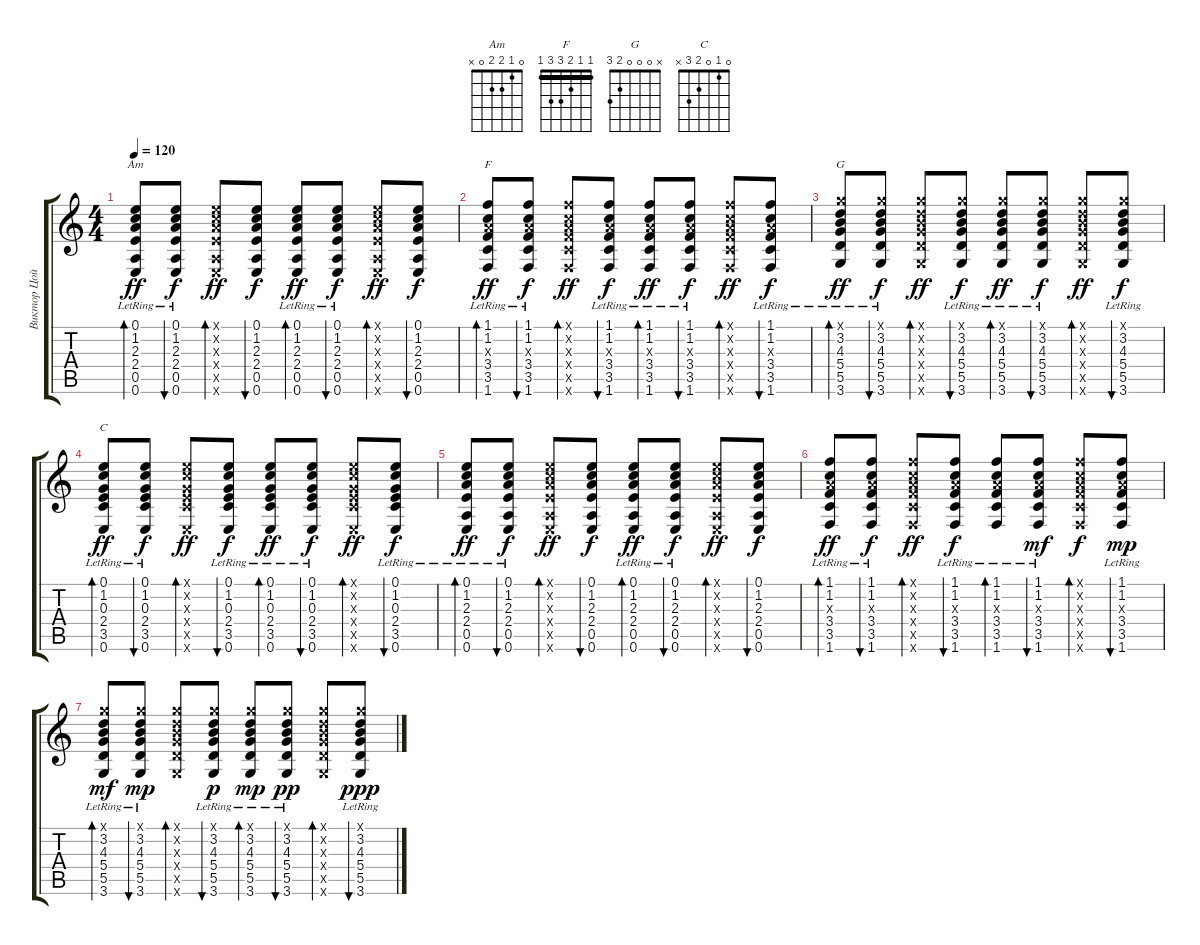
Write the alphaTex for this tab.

\track ("Виктор Цой" "Виктор Цой") {instrument electricguitarjazz}
\staff {score tabs}
\tuning (E4 B3 G3 D3 A2 E2) {hide}
\chord ("Am" 0 1 2 2 0 x)
\chord ("F" 1 1 2 3 3 1) {barre 1}
\chord ("G" x 0 0 0 2 3)
\chord ("C" 0 1 0 2 3 x)
\ts (4 4)
\tempo 120
\clef g2
\ks c
(0.1{lr} 1.2{lr} 2.3{lr} 2.4{lr} 0.5{lr} 0.6{lr}).8{bd 60 ch "Am" dy ff} (0.1{lr} 1.2{lr} 2.3{lr} 2.4{lr} 0.5{lr} 0.6{lr}).8{bu 60 dy f} (0.1{x} 1.2{x} 2.3{x} 2.4{x} 0.5{x} 0.6{x}).8{bd 60 dy ff} (0.1 1.2 2.3 2.4 0.5 0.6).8{bu 60 dy f} (0.1{lr} 1.2{lr} 2.3{lr} 2.4{lr} 0.5{lr} 0.6{lr}).8{bd 60 dy ff} (0.1{lr} 1.2{lr} 2.3{lr} 2.4{lr} 0.5{lr} 0.6{lr}).8{bu 60 dy f} (0.1{x} 1.2{x} 2.3{x} 2.4{x} 0.5{x} 0.6{x}).8{bd 60 dy ff} (0.1 1.2 2.3 2.4 0.5 0.6).8{bu 60 dy f} |
(1.1 1.2{lr} 2.3{x} 3.4{lr} 3.5{lr} 1.6{lr}).8{bd 60 ch "F" dy ff} (1.1 1.2{lr} 2.3{x} 3.4{lr} 3.5{lr} 1.6{lr}).8{bu 60 dy f} (1.1{x} 1.2{x} 2.3{x} 3.4{x} 3.5{x} 1.6{x}).8{bd 60 dy ff} (1.1 1.2{lr} 2.3{x} 3.4{lr} 3.5{lr} 1.6{lr}).8{bu 60 dy f} (1.1 1.2{lr} 2.3{x} 3.4{lr} 3.5{lr} 1.6{lr}).8{bd 60 dy ff} (1.1 1.2{lr} 2.3{x} 3.4{lr} 3.5{lr} 1.6{lr}).8{bu 60 dy f} (1.1{x} 1.2{x} 2.3{x} 3.4{x} 3.5{x} 1.6{x}).8{bd 60 dy ff} (1.1 1.2{lr} 2.3{x} 3.4{lr} 3.5{lr} 1.6{lr}).8{bu 60 dy f} |
(3.1{x} 3.2 4.3{lr} 5.4{lr} 5.5{lr} 3.6{lr}).8{bd 60 ch "G" dy ff} (3.1{x} 3.2 4.3{lr} 5.4{lr} 5.5{lr} 3.6{lr}).8{bu 60 dy f} (3.1{x} 3.2{x} 4.3{x} 5.4{x} 5.5{x} 3.6{x}).8{bd 60 dy ff} (3.1{x} 3.2 4.3{lr} 5.4{lr} 5.5{lr} 3.6{lr}).8{bu 60 dy f} (3.1{x} 3.2 4.3{lr} 5.4{lr} 5.5{lr} 3.6{lr}).8{bd 60 dy ff} (3.1{x} 3.2 4.3{lr} 5.4{lr} 5.5{lr} 3.6{lr}).8{bu 60 dy f} (3.1{x} 3.2{x} 4.3{x} 5.4{x} 5.5{x} 3.6{x}).8{bd 60 dy ff} (3.1{x} 3.2 4.3{lr} 5.4{lr} 5.5{lr} 3.6{lr}).8{bu 60 dy f} |
(0.1 1.2{lr} 0.3{lr} 2.4{lr} 3.5{lr} 0.6{lr}).8{bd 60 ch "C" dy ff} (0.1 1.2{lr} 0.3{lr} 2.4{lr} 3.5{lr} 0.6{lr}).8{bu 60 dy f} (0.1{x} 1.2{x} 0.3{x} 2.4{x} 3.5{x} 0.6{x}).8{bd 60 dy ff} (0.1 1.2{lr} 0.3{lr} 2.4{lr} 3.5{lr} 0.6{lr}).8{bu 60 dy f} (0.1 1.2{lr} 0.3{lr} 2.4{lr} 3.5{lr} 0.6{lr}).8{bd 60 dy ff} (0.1 1.2{lr} 0.3{lr} 2.4{lr} 3.5{lr} 0.6{lr}).8{bu 60 dy f} (0.1{x} 1.2{x} 0.3{x} 2.4{x} 3.5{x} 0.6{x}).8{bd 60 dy ff} (0.1 1.2{lr} 0.3{lr} 2.4{lr} 3.5{lr} 0.6{lr}).8{bu 60 dy f} |
(0.1{lr} 1.2{lr} 2.3{lr} 2.4{lr} 0.5{lr} 0.6{lr}).8{bd 60 dy ff} (0.1{lr} 1.2{lr} 2.3{lr} 2.4{lr} 0.5{lr} 0.6{lr}).8{bu 60 dy f} (0.1{x} 1.2{x} 2.3{x} 2.4{x} 0.5{x} 0.6{x}).8{bd 60 dy ff} (0.1 1.2 2.3 2.4 0.5 0.6).8{bu 60 dy f} (0.1{lr} 1.2{lr} 2.3{lr} 2.4{lr} 0.5{lr} 0.6{lr}).8{bd 60 dy ff} (0.1{lr} 1.2{lr} 2.3{lr} 2.4{lr} 0.5{lr} 0.6{lr}).8{bu 60 dy f} (0.1{x} 1.2{x} 2.3{x} 2.4{x} 0.5{x} 0.6{x}).8{bd 60 dy ff} (0.1 1.2 2.3 2.4 0.5 0.6).8{bu 60 dy f} |
(1.1 1.2{lr} 2.3{x} 3.4{lr} 3.5{lr} 1.6{lr}).8{bd 60 dy ff} (1.1 1.2{lr} 2.3{x} 3.4{lr} 3.5{lr} 1.6{lr}).8{bu 60 dy f} (1.1{x} 1.2{x} 2.3{x} 3.4{x} 3.5{x} 1.6{x}).8{bd 60 dy ff} (1.1 1.2{lr} 2.3{x} 3.4{lr} 3.5{lr} 1.6{lr}).8{bu 60 dy f} (1.1 1.2{lr} 2.3{x} 3.4{lr} 3.5{lr} 1.6{lr}).8{bd 60} (1.1 1.2{lr} 2.3{x} 3.4{lr} 3.5{lr} 1.6{lr}).8{bu 60 dy mf} (1.1{x} 1.2{x} 2.3{x} 3.4{x} 3.5{x} 1.6{x}).8{bd 60 dy f} (1.1 1.2{lr} 2.3{x} 3.4{lr} 3.5{lr} 1.6{lr}).8{bu 60 dy mp} |
(3.1{x} 3.2 4.3{lr} 5.4{lr} 5.5{lr} 3.6{lr}).8{bd 60 dy mf} (3.1{x} 3.2 4.3{lr} 5.4{lr} 5.5{lr} 3.6{lr}).8{bu 60 dy mp} (3.1{x} 3.2{x} 4.3{x} 5.4{x} 5.5{x} 3.6{x}).8{bd 60} (3.1{x} 3.2 4.3{lr} 5.4{lr} 5.5{lr} 3.6{lr}).8{bu 60 dy p} (3.1{x} 3.2 4.3{lr} 5.4{lr} 5.5{lr} 3.6{lr}).8{bd 60 dy mp} (3.1{x} 3.2 4.3{lr} 5.4{lr} 5.5{lr} 3.6{lr}).8{bu 60 dy pp} (3.1{x} 3.2{x} 4.3{x} 5.4{x} 5.5{x} 3.6{x}).8{bd 60} (3.1{x} 3.2 4.3{lr} 5.4{lr} 5.5{lr} 3.6{lr}).8{bu 60 dy ppp}
